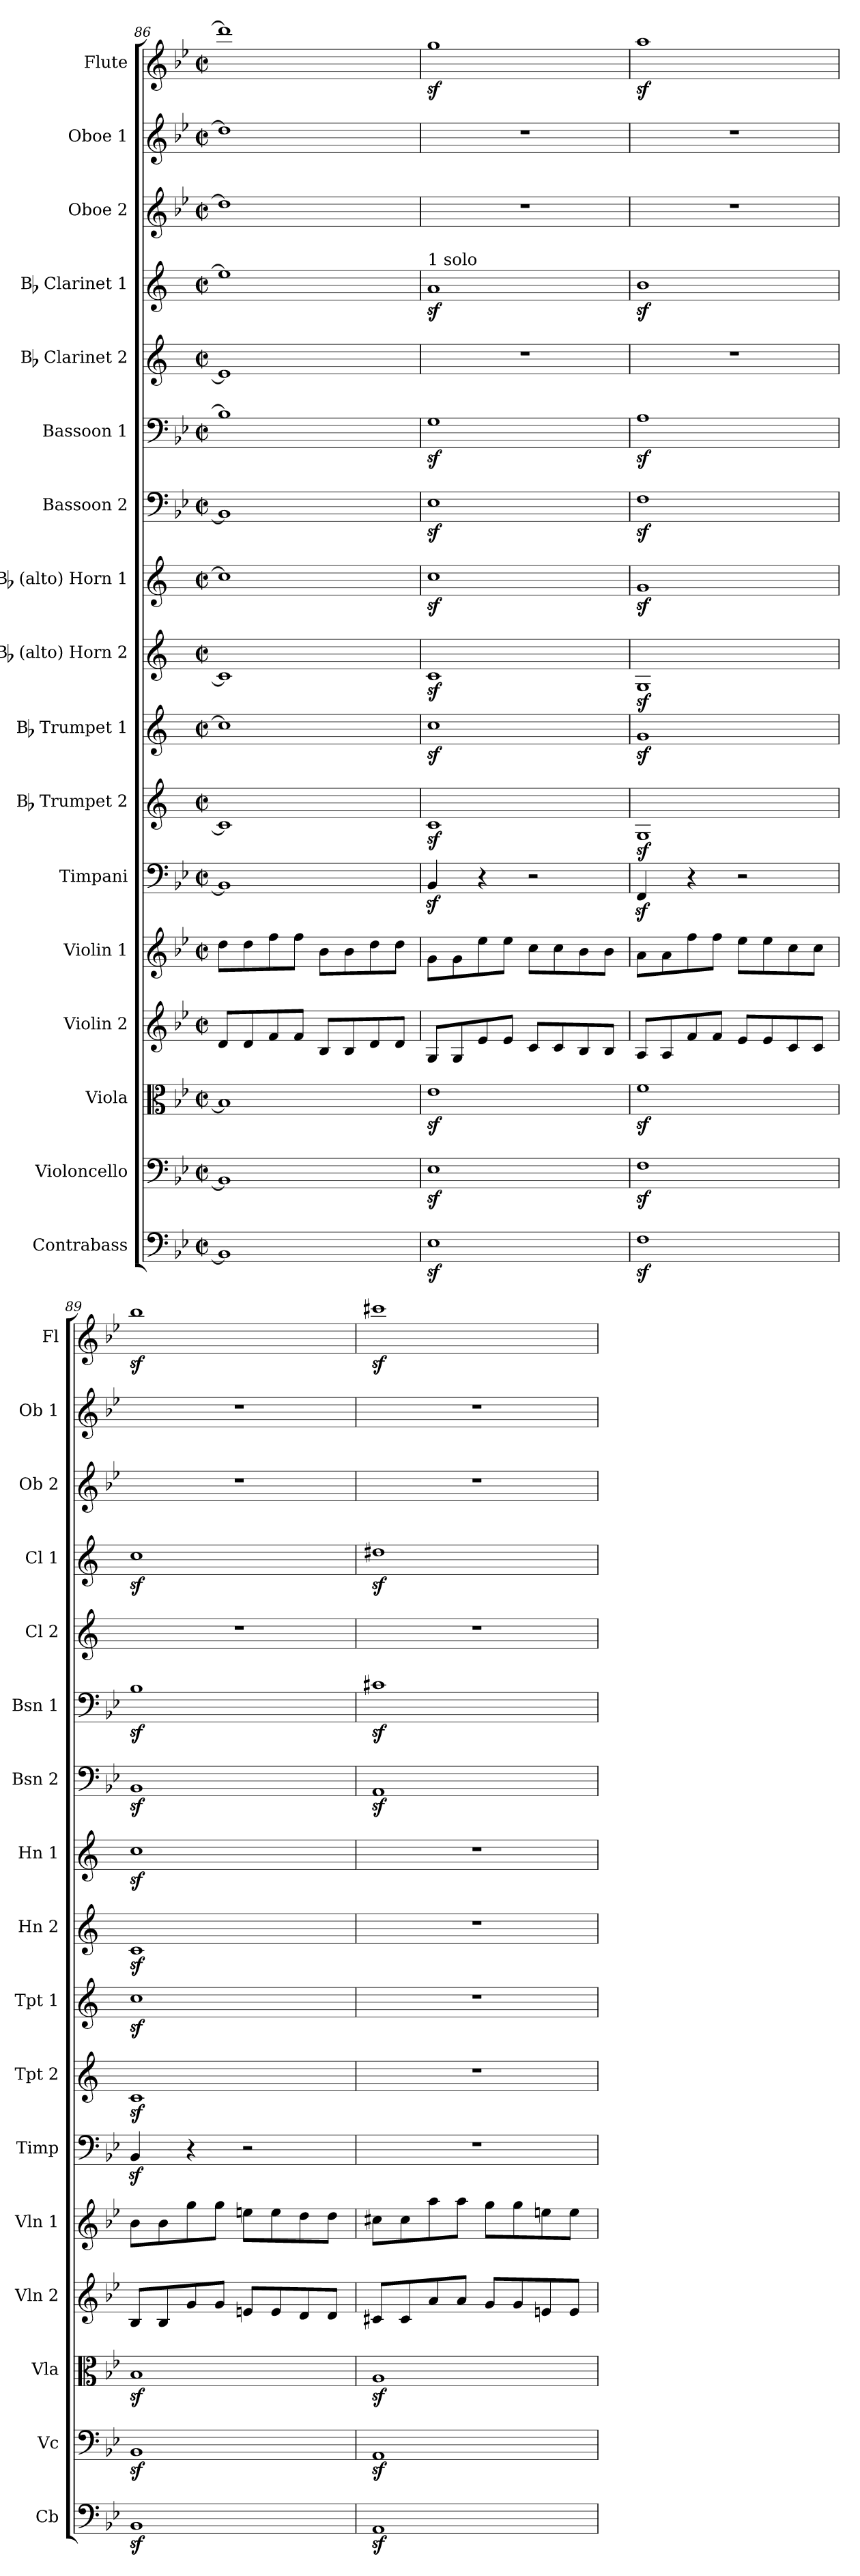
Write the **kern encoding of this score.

**kern	**kern	**kern	**kern	**kern	**kern	**kern	**kern	**kern	**kern	**kern	**kern	**kern	**kern	**kern	**kern	**kern
*part17	*part16	*part15	*part14	*part13	*part12	*part11	*part10	*part9	*part8	*part7	*part6	*part5	*part4	*part3	*part2	*part1
*staff17	*staff16	*staff15	*staff14	*staff13	*staff12	*staff11	*staff10	*staff9	*staff8	*staff7	*staff6	*staff5	*staff4	*staff3	*staff2	*staff1
*I"Contrabass	*I"Violoncello	*I"Viola	*I"Violin 2	*I"Violin 1	*I"Timpani	*I"Bb Trumpet 2	*I"Bb Trumpet 1	*I"Bb (alto) Horn 2	*I"Bb (alto) Horn 1	*I"Bassoon 2	*I"Bassoon 1	*I"Bb Clarinet 2	*I"Bb Clarinet 1	*I"Oboe 2	*I"Oboe 1	*I"Flute
*I'Cb	*I'Vc	*I'Vla	*I'Vln 2	*I'Vln 1	*I'Timp	*I'Tpt 2	*I'Tpt 1	*I'Hn 2	*I'Hn 1	*I'Bsn 2	*I'Bsn 1	*I'Cl 2	*I'Cl 1	*I'Ob 2	*I'Ob 1	*I'Fl
*clefF4	*clefF4	*clefC3	*clefG2	*clefG2	*clefF4	*clefG2	*clefG2	*clefG2	*clefG2	*clefF4	*clefF4	*clefG2	*clefG2	*clefG2	*clefG2	*clefG2
*ITrd7c12	*	*	*	*	*	*ITrd1c2	*ITrd1c2	*ITrd1c2	*ITrd1c2	*	*	*ITrd1c2	*ITrd1c2	*	*	*
*k[b-e-]	*k[b-e-]	*k[b-e-]	*k[b-e-]	*k[b-e-]	*k[b-e-]	*k[b-e-]	*k[b-e-]	*k[b-e-]	*k[b-e-]	*k[b-e-]	*k[b-e-]	*k[b-e-]	*k[b-e-]	*k[b-e-]	*k[b-e-]	*k[b-e-]
*M2/2	*M2/2	*M2/2	*M2/2	*M2/2	*M2/2	*M2/2	*M2/2	*M2/2	*M2/2	*M2/2	*M2/2	*M2/2	*M2/2	*M2/2	*M2/2	*M2/2
*met(c|)	*met(c|)	*met(c|)	*met(c|)	*met(c|)	*met(c|)	*met(c|)	*met(c|)	*met(c|)	*met(c|)	*met(c|)	*met(c|)	*met(c|)	*met(c|)	*met(c|)	*met(c|)	*met(c|)
=86	=86	=86	=86	=86	=86	=86	=86	=86	=86	=86	=86	=86	=86	=86	=86	=86
1BBB-]	1BB-]	1B-]	8d/L	8dd\L	1BB-]	1B-]	1b-]	1B-]	1b-]	1BB-]	1B-]	1d]	1dd]	1dd]	1dd]	1ddd]
.	.	.	8d/	8dd\	.	.	.	.	.	.	.	.	.	.	.	.
.	.	.	8f/	8ff\	.	.	.	.	.	.	.	.	.	.	.	.
.	.	.	8f/J	8ff\J	.	.	.	.	.	.	.	.	.	.	.	.
.	.	.	8B-/L	8b-\L	.	.	.	.	.	.	.	.	.	.	.	.
.	.	.	8B-/	8b-\	.	.	.	.	.	.	.	.	.	.	.	.
.	.	.	8d/	8dd\	.	.	.	.	.	.	.	.	.	.	.	.
.	.	.	8d/J	8dd\J	.	.	.	.	.	.	.	.	.	.	.	.
=87	=87	=87	=87	=87	=87	=87	=87	=87	=87	=87	=87	=87	=87	=87	=87	=87
!	!	!	!	!	!	!	!	!	!	!	!	!	!LO:TX:a:t=1 solo	!	!	!
1EE-z<	1E-z<	1e-z<	8G/L	8g\L	4BB-z</	1B-z<	1b-z<	1B-z<	1b-z<	1E-z<	1Gz<	1r	1gz<	1r	1r	1ggz<
.	.	.	8G/	8g\	.	.	.	.	.	.	.	.	.	.	.	.
.	.	.	8e-/	8ee-\	4r	.	.	.	.	.	.	.	.	.	.	.
.	.	.	8e-/J	8ee-\J	.	.	.	.	.	.	.	.	.	.	.	.
.	.	.	8c/L	8cc\L	2r	.	.	.	.	.	.	.	.	.	.	.
.	.	.	8c/	8cc\	.	.	.	.	.	.	.	.	.	.	.	.
.	.	.	8B-/	8b-\	.	.	.	.	.	.	.	.	.	.	.	.
.	.	.	8B-/J	8b-\J	.	.	.	.	.	.	.	.	.	.	.	.
=88	=88	=88	=88	=88	=88	=88	=88	=88	=88	=88	=88	=88	=88	=88	=88	=88
1FFz<	1Fz<	1fz<	8A/L	8a\L	4FFz</	1Fz<	1fz<	1Fz<	1fz<	1Fz<	1Az<	1r	1az<	1r	1r	1aaz<
.	.	.	8A/	8a\	.	.	.	.	.	.	.	.	.	.	.	.
.	.	.	8f/	8ff\	4r	.	.	.	.	.	.	.	.	.	.	.
.	.	.	8f/J	8ff\J	.	.	.	.	.	.	.	.	.	.	.	.
.	.	.	8e-/L	8ee-\L	2r	.	.	.	.	.	.	.	.	.	.	.
.	.	.	8e-/	8ee-\	.	.	.	.	.	.	.	.	.	.	.	.
.	.	.	8c/	8cc\	.	.	.	.	.	.	.	.	.	.	.	.
.	.	.	8c/J	8cc\J	.	.	.	.	.	.	.	.	.	.	.	.
=89	=89	=89	=89	=89	=89	=89	=89	=89	=89	=89	=89	=89	=89	=89	=89	=89
1BBB-z<	1BB-z<	1B-z<	8B-/L	8b-\L	4BB-z</	1B-z<	1b-z<	1B-z<	1b-z<	1BB-z<	1B-z<	1r	1b-z<	1r	1r	1bb-z<
.	.	.	8B-/	8b-\	.	.	.	.	.	.	.	.	.	.	.	.
.	.	.	8g/	8gg\	4r	.	.	.	.	.	.	.	.	.	.	.
.	.	.	8g/J	8gg\J	.	.	.	.	.	.	.	.	.	.	.	.
.	.	.	8en/L	8een\L	2r	.	.	.	.	.	.	.	.	.	.	.
.	.	.	8e/	8ee\	.	.	.	.	.	.	.	.	.	.	.	.
.	.	.	8d/	8dd\	.	.	.	.	.	.	.	.	.	.	.	.
.	.	.	8d/J	8dd\J	.	.	.	.	.	.	.	.	.	.	.	.
=90	=90	=90	=90	=90	=90	=90	=90	=90	=90	=90	=90	=90	=90	=90	=90	=90
1AAAz<	1AAz<	1Az<	8c#X/L	8cc#X\L	1r	1r	1r	1r	1r	1AAz<	1c#Xz<	1r	1cc#Xz<	1r	1r	1ccc#Xz<
.	.	.	8c#/	8cc#\	.	.	.	.	.	.	.	.	.	.	.	.
.	.	.	8a/	8aa\	.	.	.	.	.	.	.	.	.	.	.	.
.	.	.	8a/J	8aa\J	.	.	.	.	.	.	.	.	.	.	.	.
.	.	.	8g/L	8gg\L	.	.	.	.	.	.	.	.	.	.	.	.
.	.	.	8g/	8gg\	.	.	.	.	.	.	.	.	.	.	.	.
.	.	.	8en/	8een\	.	.	.	.	.	.	.	.	.	.	.	.
.	.	.	8e/J	8ee\J	.	.	.	.	.	.	.	.	.	.	.	.
=	=	=	=	=	=	=	=	=	=	=	=	=	=	=	=	=
*-	*-	*-	*-	*-	*-	*-	*-	*-	*-	*-	*-	*-	*-	*-	*-	*-
